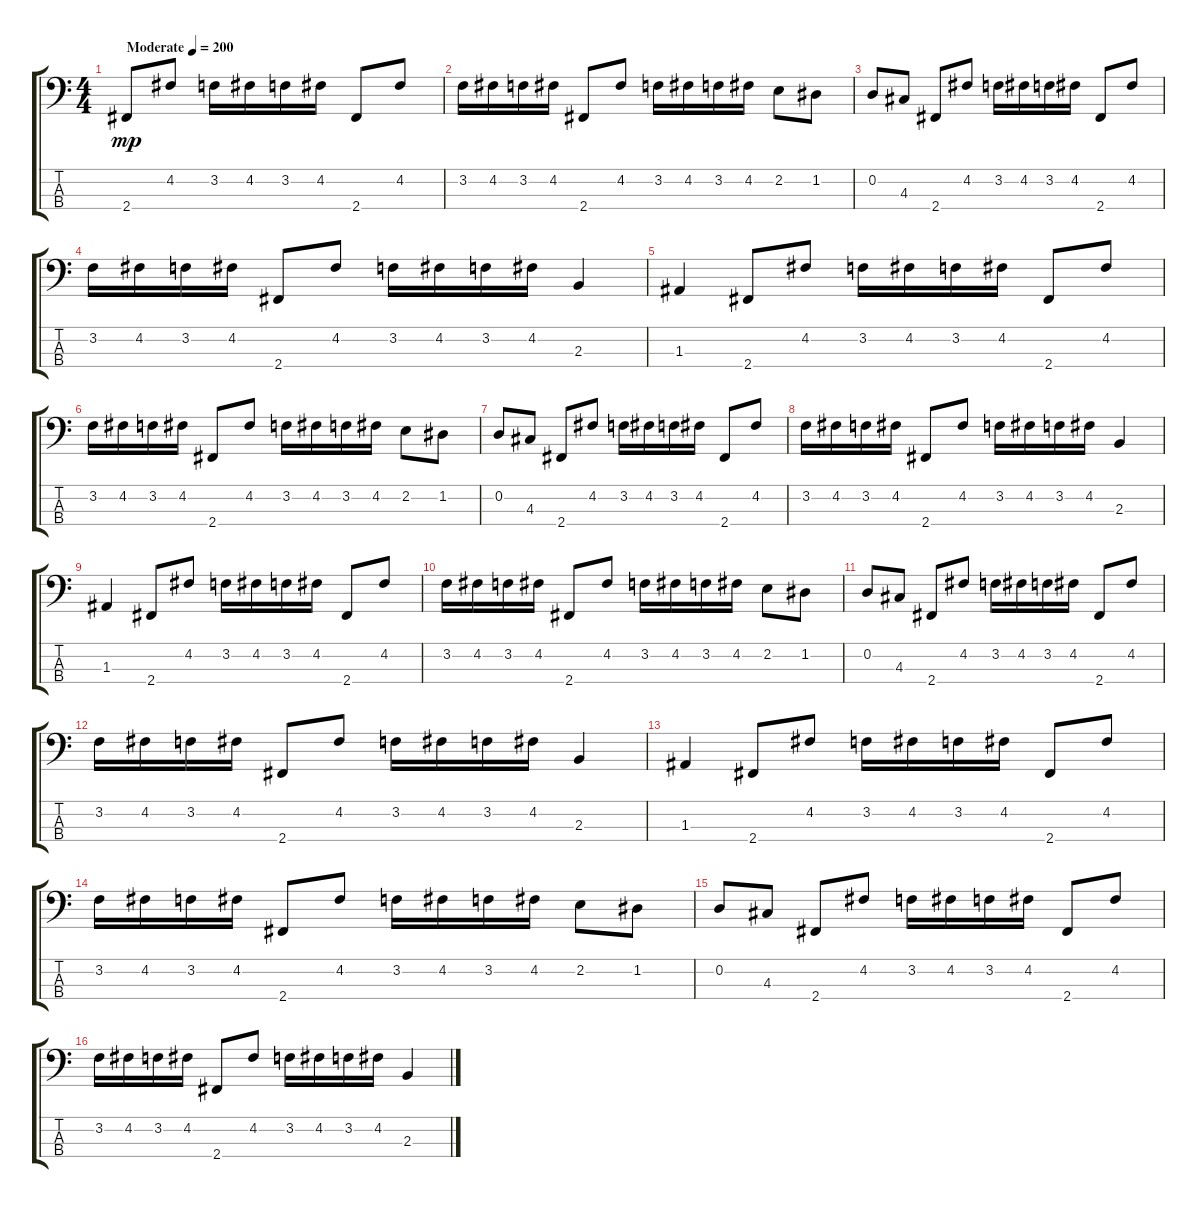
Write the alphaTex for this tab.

\track "" {instrument electricbasspick}
\staff {score tabs}
\tuning (G2 D2 A1 E1) {hide}
\ts (4 4)
\tempo (200 "Moderate")
\clef f4
\ks c
2.4.8{dy mp instrument electricbasspick} 4.2.8 3.2.16 4.2.16 3.2.16 4.2.16 2.4.8 4.2.8 |
3.2.16 4.2.16 3.2.16 4.2.16 2.4.8 4.2.8 3.2.16 4.2.16 3.2.16 4.2.16 2.2.8 1.2.8 |
0.2.8 4.3.8 2.4.8 4.2.8 3.2.16 4.2.16 3.2.16 4.2.16 2.4.8 4.2.8 |
3.2.16 4.2.16 3.2.16 4.2.16 2.4.8 4.2.8 3.2.16 4.2.16 3.2.16 4.2.16 2.3.4 |
1.3.4 2.4.8 4.2.8 3.2.16 4.2.16 3.2.16 4.2.16 2.4.8 4.2.8 |
3.2.16 4.2.16 3.2.16 4.2.16 2.4.8 4.2.8 3.2.16 4.2.16 3.2.16 4.2.16 2.2.8 1.2.8 |
0.2.8 4.3.8 2.4.8 4.2.8 3.2.16 4.2.16 3.2.16 4.2.16 2.4.8 4.2.8 |
3.2.16 4.2.16 3.2.16 4.2.16 2.4.8 4.2.8 3.2.16 4.2.16 3.2.16 4.2.16 2.3.4 |
1.3.4 2.4.8 4.2.8 3.2.16 4.2.16 3.2.16 4.2.16 2.4.8 4.2.8 |
3.2.16 4.2.16 3.2.16 4.2.16 2.4.8 4.2.8 3.2.16 4.2.16 3.2.16 4.2.16 2.2.8 1.2.8 |
0.2.8 4.3.8 2.4.8 4.2.8 3.2.16 4.2.16 3.2.16 4.2.16 2.4.8 4.2.8 |
3.2.16 4.2.16 3.2.16 4.2.16 2.4.8 4.2.8 3.2.16 4.2.16 3.2.16 4.2.16 2.3.4 |
1.3.4 2.4.8 4.2.8 3.2.16 4.2.16 3.2.16 4.2.16 2.4.8 4.2.8 |
3.2.16 4.2.16 3.2.16 4.2.16 2.4.8 4.2.8 3.2.16 4.2.16 3.2.16 4.2.16 2.2.8 1.2.8 |
0.2.8 4.3.8 2.4.8 4.2.8 3.2.16 4.2.16 3.2.16 4.2.16 2.4.8 4.2.8 |
3.2.16 4.2.16 3.2.16 4.2.16 2.4.8 4.2.8 3.2.16 4.2.16 3.2.16 4.2.16 2.3.4
